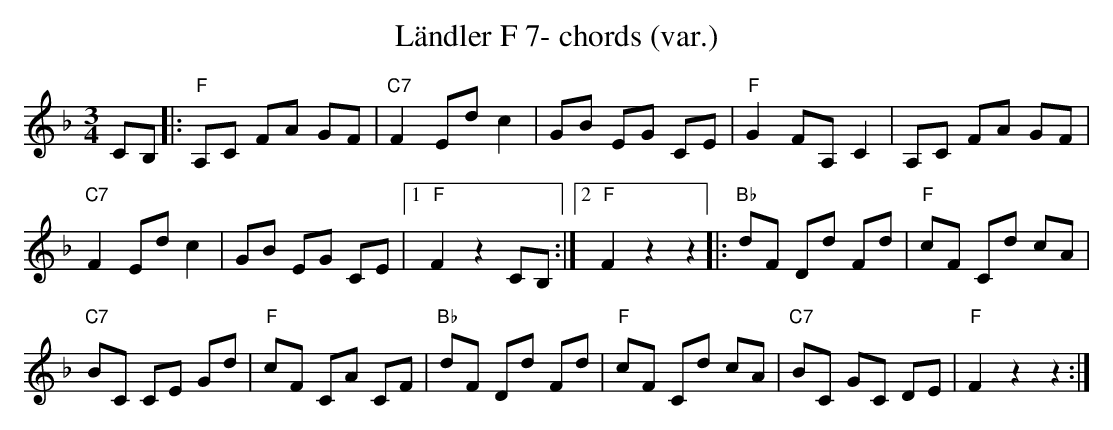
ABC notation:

X:1
T:L\"andler F 7- chords (var.)
M:3/4
L:1/8
K:Fmaj%%MIDI gchordon
CB, |: "F"A,C FA GF | "C7"F2Edc2 | GB EG CE | "F"G2FA,C2 | A,C FA GF |
"C7"F2Edc2 | GB EG CE |1 "F"F2z2CB, :|2 "F"F2z2z2 |: "Bb"dF Dd Fd | "F"cF Cd cA |
"C7"BC CE Gd | "F"cF CA CF | "Bb"dF Dd Fd | "F"cF Cd cA | "C7"BC GC DE | "F"F2z2z2 :|
